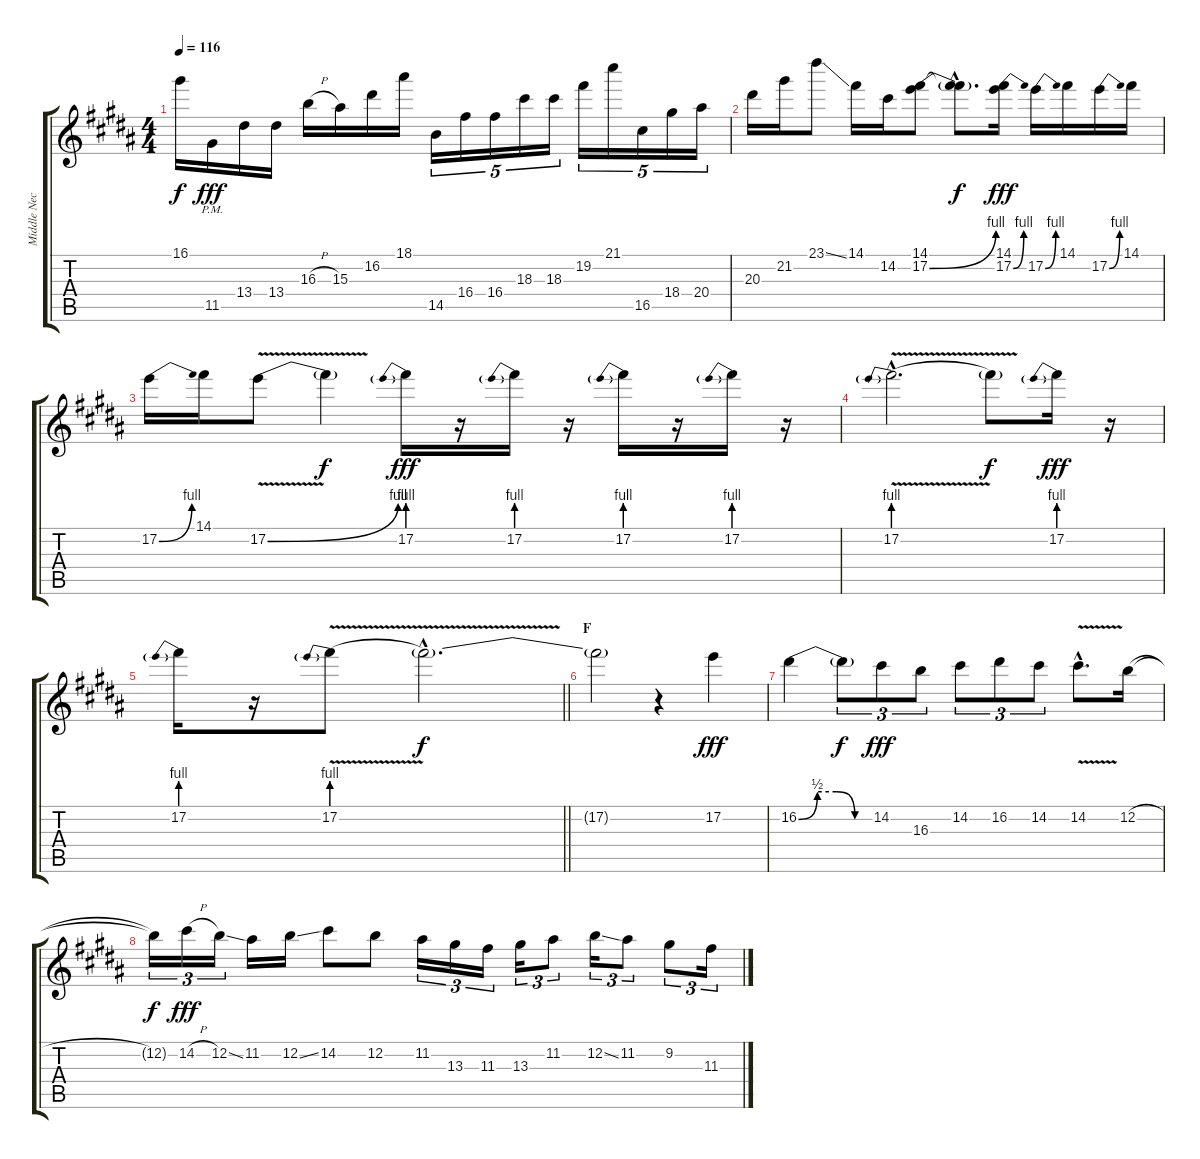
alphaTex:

\track ("Middle Neck" "Middle Nec") {instrument overdrivenguitar}
\staff {score tabs}
\tuning (E4 B3 G3 D3 A2 E2) {hide}
\ts (4 4)
\tempo 116
\clef g2
\ks b
16.1{t}.16{dy f} 11.5{pm}.16{dy fff} 13.4.16 13.4.16 16.3{h}.16 15.3.16 16.2.16 18.1.16 14.5.16{tu (5 4)} 16.4.16{tu (5 4)} 16.4.16{tu (5 4)} 18.3.16{tu (5 4)} 18.3.16{tu (5 4)} 19.2.16{tu (5 4)} 21.1.16{tu (5 4)} 16.5.16{tu (5 4)} 18.4.16{tu (5 4)} 20.4.16{tu (5 4)} |
20.3.16 21.2.16 23.1{ss}.8 14.1.16 14.2.16 (14.1 17.2{be (bend 0 0 60 4)}).8 (14.1{hac t} 17.2{hac t}).8{d dy f} (14.1 17.2{be (bend 0 0 60 4)}).16{dy fff} 17.2{be (bend 0 0 60 4)}.16 14.1.16 17.2{be (bend 0 0 60 4)}.16 14.1.16 |
17.2{be (bend 0 0 60 4)}.16 14.1.16 17.2{be (bend 0 0 60 4) v}.8 17.2{t}.4{dy f} 17.2{be (prebend 0 4 60 4)}.16{dy fff} r.16 17.2{be (prebend 0 4 60 4)}.16 r.16 17.2{be (prebend 0 4 60 4)}.16 r.16 17.2{be (prebend 0 4 60 4)}.16 r.16 |
17.2{be (prebend 0 4 60 4) v hac}.2{d} 17.2{t}.8{dy f} 17.2{be (prebend 0 4 60 4)}.16{dy fff} r.16 |
\barLineRight lightlight
17.2{be (prebend 0 4 60 4)}.16 r.16 17.2{be (prebend 0 4 60 4) v}.8 17.2{hac t}.2{d dy f} |
\section ("" "F")
17.2{t}.2 r.4 17.2.4{dy fff} |
16.2{be (custom 0 0 15 2 30 2 45 0 60 0)}.4 16.2{t}.8{tu (3 2) dy f} 14.2.8{tu (3 2) dy fff} 16.3.8{tu (3 2)} 14.2.8{tu (3 2)} 16.2.8{tu (3 2)} 14.2.8{tu (3 2)} 14.2{v hac}.8{d} 12.2{h}.16 |
12.2{t}.16{tu (3 2) dy f} 14.2{h}.16{tu (3 2) dy fff} 12.2{ss}.16{tu (3 2)} 11.2.16 12.2{ss}.16 14.2.8 12.2.8 11.2.16{tu (3 2)} 13.3.16{tu (3 2)} 11.3.16{tu (3 2)} 13.3.16{tu (3 2)} 11.2.8{tu (3 2)} 12.2{ss}.16{tu (3 2)} 11.2.8{tu (3 2)} 9.2.8{tu (3 2)} 11.3.16{tu (3 2)}
